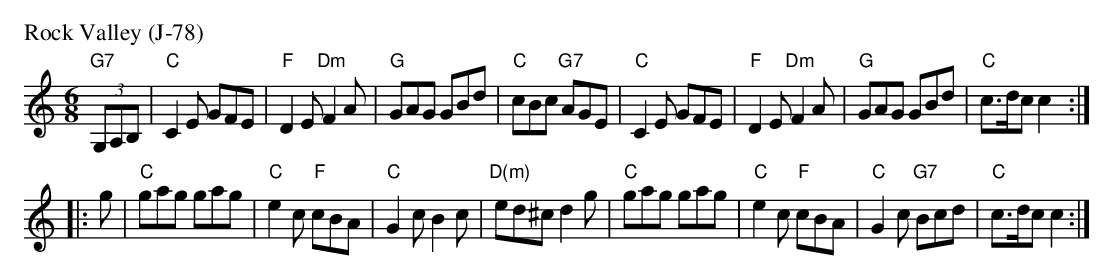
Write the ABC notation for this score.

X:1
M:6/8
P: Rock Valley (J-78)
K:C
"G7"(3G,A,B,  \
| "C"C2E GFE | "F"D2E"Dm"F2A | "G"GAG GBd | "C"cBc "G7"AGE \
| "C"C2E GFE | "F"D2E"Dm"F2A | "G"GAG GBd | "C"c>dc c2 :|
|: g \
| "C"gag gag | "C"e2c "F"cBA | "C"G2c B2c | "D(m)"ed^c d2g \
| "C"gag gag | "C"e2c "F"cBA | "C"G2c "G7"Bcd | "C"c>dc c2 :|
